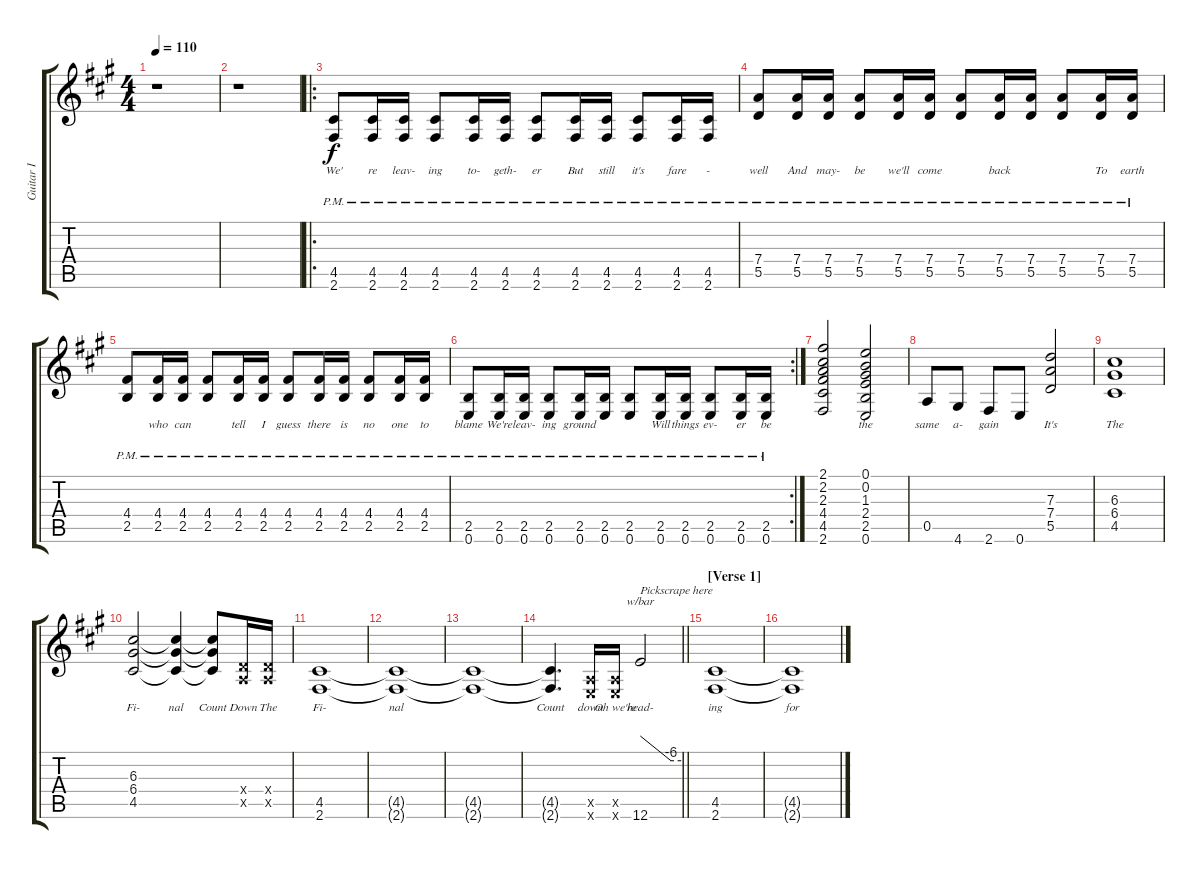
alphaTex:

\track ("Guitar I" "Guitar I") {instrument distortionguitar}
\staff {score tabs}
\tuning (E4 B3 G3 D3 A2 E2) {hide}
\ts (4 4)
\tempo 110
\clef g2
\ks a
r.1{dy f} |
r.1 |
\ro
(4.5{pm} 2.6{pm}).8{lyrics (0 "We'") lyrics (1 "") lyrics (2 "") lyrics (3 "") lyrics (4 "")} (4.5{pm} 2.6{pm}).16{lyrics (0 "re") lyrics (1 "") lyrics (2 "") lyrics (3 "") lyrics (4 "")} (4.5{pm} 2.6{pm}).16{lyrics (0 "leav-") lyrics (1 "") lyrics (2 "") lyrics (3 "") lyrics (4 "")} (4.5{pm} 2.6{pm}).8{lyrics (0 "ing") lyrics (1 "") lyrics (2 "") lyrics (3 "") lyrics (4 "")} (4.5{pm} 2.6{pm}).16{lyrics (0 "to-") lyrics (1 "") lyrics (2 "") lyrics (3 "") lyrics (4 "")} (4.5{pm} 2.6{pm}).16{lyrics (0 "geth-") lyrics (1 "") lyrics (2 "") lyrics (3 "") lyrics (4 "")} (4.5{pm} 2.6{pm}).8{lyrics (0 "er") lyrics (1 "") lyrics (2 "") lyrics (3 "") lyrics (4 "")} (4.5{pm} 2.6{pm}).16{lyrics (0 "But") lyrics (1 "") lyrics (2 "") lyrics (3 "") lyrics (4 "")} (4.5{pm} 2.6{pm}).16{lyrics (0 "still") lyrics (1 "") lyrics (2 "") lyrics (3 "") lyrics (4 "")} (4.5{pm} 2.6{pm}).8{lyrics (0 "it's") lyrics (1 "") lyrics (2 "") lyrics (3 "") lyrics (4 "")} (4.5{pm} 2.6{pm}).16{lyrics (0 "fare") lyrics (1 "") lyrics (2 "") lyrics (3 "") lyrics (4 "")} (4.5{pm} 2.6{pm}).16{lyrics (0 "-") lyrics (1 "") lyrics (2 "") lyrics (3 "") lyrics (4 "")} |
(7.4{pm} 5.5{pm}).8{lyrics (0 "well") lyrics (1 "") lyrics (2 "") lyrics (3 "") lyrics (4 "")} (7.4{pm} 5.5{pm}).16{lyrics (0 "And") lyrics (1 "") lyrics (2 "") lyrics (3 "") lyrics (4 "")} (7.4{pm} 5.5{pm}).16{lyrics (0 "may-") lyrics (1 "") lyrics (2 "") lyrics (3 "") lyrics (4 "")} (7.4{pm} 5.5{pm}).8{lyrics (0 "be") lyrics (1 "") lyrics (2 "") lyrics (3 "") lyrics (4 "")} (7.4{pm} 5.5{pm}).16{lyrics (0 "we'll") lyrics (1 "") lyrics (2 "") lyrics (3 "") lyrics (4 "")} (7.4{pm} 5.5{pm}).16{lyrics (0 "come") lyrics (1 "") lyrics (2 "") lyrics (3 "") lyrics (4 "")} (7.4{pm} 5.5{pm}).8{lyrics (0 "") lyrics (1 "") lyrics (2 "") lyrics (3 "") lyrics (4 "")} (7.4{pm} 5.5{pm}).16{lyrics (0 "back") lyrics (1 "") lyrics (2 "") lyrics (3 "") lyrics (4 "")} (7.4{pm} 5.5{pm}).16{lyrics (0 "") lyrics (1 "") lyrics (2 "") lyrics (3 "") lyrics (4 "")} (7.4{pm} 5.5{pm}).8{lyrics (0 "") lyrics (1 "") lyrics (2 "") lyrics (3 "") lyrics (4 "")} (7.4{pm} 5.5{pm}).16{lyrics (0 "To") lyrics (1 "") lyrics (2 "") lyrics (3 "") lyrics (4 "")} (7.4{pm} 5.5{pm}).16{lyrics (0 "earth") lyrics (1 "") lyrics (2 "") lyrics (3 "") lyrics (4 "")} |
(4.4{pm} 2.5{pm}).8{lyrics (0 "") lyrics (1 "") lyrics (2 "") lyrics (3 "") lyrics (4 "")} (4.4{pm} 2.5{pm}).16{lyrics (0 "who") lyrics (1 "") lyrics (2 "") lyrics (3 "") lyrics (4 "")} (4.4{pm} 2.5{pm}).16{lyrics (0 "can") lyrics (1 "") lyrics (2 "") lyrics (3 "") lyrics (4 "")} (4.4{pm} 2.5{pm}).8{lyrics (0 "") lyrics (1 "") lyrics (2 "") lyrics (3 "") lyrics (4 "")} (4.4{pm} 2.5{pm}).16{lyrics (0 "tell") lyrics (1 "") lyrics (2 "") lyrics (3 "") lyrics (4 "")} (4.4{pm} 2.5{pm}).16{lyrics (0 "I") lyrics (1 "") lyrics (2 "") lyrics (3 "") lyrics (4 "")} (4.4{pm} 2.5{pm}).8{lyrics (0 "guess") lyrics (1 "") lyrics (2 "") lyrics (3 "") lyrics (4 "")} (4.4{pm} 2.5{pm}).16{lyrics (0 "there") lyrics (1 "") lyrics (2 "") lyrics (3 "") lyrics (4 "")} (4.4{pm} 2.5{pm}).16{lyrics (0 "is") lyrics (1 "") lyrics (2 "") lyrics (3 "") lyrics (4 "")} (4.4{pm} 2.5{pm}).8{lyrics (0 "no") lyrics (1 "") lyrics (2 "") lyrics (3 "") lyrics (4 "")} (4.4{pm} 2.5{pm}).16{lyrics (0 "one") lyrics (1 "") lyrics (2 "") lyrics (3 "") lyrics (4 "")} (4.4{pm} 2.5{pm}).16{lyrics (0 "to") lyrics (1 "") lyrics (2 "") lyrics (3 "") lyrics (4 "")} |
\rc 2
(2.5{pm} 0.6{pm}).8{lyrics (0 "blame") lyrics (1 "") lyrics (2 "") lyrics (3 "") lyrics (4 "")} (2.5{pm} 0.6{pm}).16{lyrics (0 "We're") lyrics (1 "") lyrics (2 "") lyrics (3 "") lyrics (4 "")} (2.5{pm} 0.6{pm}).16{lyrics (0 "leav-") lyrics (1 "") lyrics (2 "") lyrics (3 "") lyrics (4 "")} (2.5{pm} 0.6{pm}).8{lyrics (0 "ing") lyrics (1 "") lyrics (2 "") lyrics (3 "") lyrics (4 "")} (2.5{pm} 0.6{pm}).16{lyrics (0 "ground") lyrics (1 "") lyrics (2 "") lyrics (3 "") lyrics (4 "")} (2.5{pm} 0.6{pm}).16{lyrics (0 "") lyrics (1 "") lyrics (2 "") lyrics (3 "") lyrics (4 "")} (2.5{pm} 0.6{pm}).8{lyrics (0 "") lyrics (1 "") lyrics (2 "") lyrics (3 "") lyrics (4 "")} (2.5{pm} 0.6{pm}).16{lyrics (0 "Will") lyrics (1 "") lyrics (2 "") lyrics (3 "") lyrics (4 "")} (2.5{pm} 0.6{pm}).16{lyrics (0 "things") lyrics (1 "") lyrics (2 "") lyrics (3 "") lyrics (4 "")} (2.5{pm} 0.6{pm}).8{lyrics (0 "ev-") lyrics (1 "") lyrics (2 "") lyrics (3 "") lyrics (4 "")} (2.5{pm} 0.6{pm}).16{lyrics (0 "er") lyrics (1 "") lyrics (2 "") lyrics (3 "") lyrics (4 "")} (2.5{pm} 0.6{pm}).16{lyrics (0 "be") lyrics (1 "") lyrics (2 "") lyrics (3 "") lyrics (4 "")} |
(2.1 2.2 2.3 4.4 4.5 2.6).2{lyrics (0 "") lyrics (1 "") lyrics (2 "") lyrics (3 "") lyrics (4 "") volume 10} (0.1 0.2 1.3 2.4 2.5 0.6).2{lyrics (0 "the") lyrics (1 "") lyrics (2 "") lyrics (3 "") lyrics (4 "")} |
0.5.8{lyrics (0 "same") lyrics (1 "") lyrics (2 "") lyrics (3 "") lyrics (4 "")} 4.6.8{lyrics (0 "a-") lyrics (1 "") lyrics (2 "") lyrics (3 "") lyrics (4 "")} 2.6.8{lyrics (0 "gain") lyrics (1 "") lyrics (2 "") lyrics (3 "") lyrics (4 "")} 0.6.8{lyrics (0 "") lyrics (1 "") lyrics (2 "") lyrics (3 "") lyrics (4 "")} (7.3 7.4 5.5).2{lyrics (0 "It's") lyrics (1 "") lyrics (2 "") lyrics (3 "") lyrics (4 "")} |
(6.3 6.4 4.5).1{lyrics (0 "The") lyrics (1 "") lyrics (2 "") lyrics (3 "") lyrics (4 "")} |
(6.3 6.4 4.5).2{lyrics (0 "Fi-") lyrics (1 "") lyrics (2 "") lyrics (3 "") lyrics (4 "")} (6.3{t} 6.4{t} 4.5{t}).4{lyrics (0 "nal") lyrics (1 "") lyrics (2 "") lyrics (3 "") lyrics (4 "")} (6.3{t} 6.4{t} 4.5{t}).8{lyrics (0 "Count") lyrics (1 "") lyrics (2 "") lyrics (3 "") lyrics (4 "")} (0.4{x} 0.5{x}).16{lyrics (0 "Down") lyrics (1 "") lyrics (2 "") lyrics (3 "") lyrics (4 "")} (0.4{x} 0.5{x}).16{lyrics (0 "The") lyrics (1 "") lyrics (2 "") lyrics (3 "") lyrics (4 "")} |
(4.5 2.6).1{lyrics (0 "Fi-") lyrics (1 "") lyrics (2 "") lyrics (3 "") lyrics (4 "")} |
(4.5{t} 2.6{t}).1{lyrics (0 "nal") lyrics (1 "") lyrics (2 "") lyrics (3 "") lyrics (4 "")} |
(4.5{t} 2.6{t}).1{lyrics (0 "") lyrics (1 "") lyrics (2 "") lyrics (3 "") lyrics (4 "")} |
\barLineRight lightlight
(4.5{t} 2.6{t}).4{d lyrics (0 "Count") lyrics (1 "") lyrics (2 "") lyrics (3 "") lyrics (4 "")} (0.5{x} 0.6{x}).16{lyrics (0 "down") lyrics (1 "") lyrics (2 "") lyrics (3 "") lyrics (4 "")} (0.5{x} 0.6{x}).16{lyrics (0 "Oh we're") lyrics (1 "") lyrics (2 "") lyrics (3 "") lyrics (4 "")} 12.6.2{tbe (custom default 0 0 45 -24 60 -24) txt "Pickscrape here" lyrics (0 "head-") lyrics (1 "") lyrics (2 "") lyrics (3 "") lyrics (4 "")} |
\section ("" "[Verse 1]")
(4.5 2.6).1{lyrics (0 "ing") lyrics (1 "") lyrics (2 "") lyrics (3 "") lyrics (4 "")} |
(4.5{t} 2.6{t}).1{lyrics (0 "for") lyrics (1 "") lyrics (2 "") lyrics (3 "") lyrics (4 "")}
